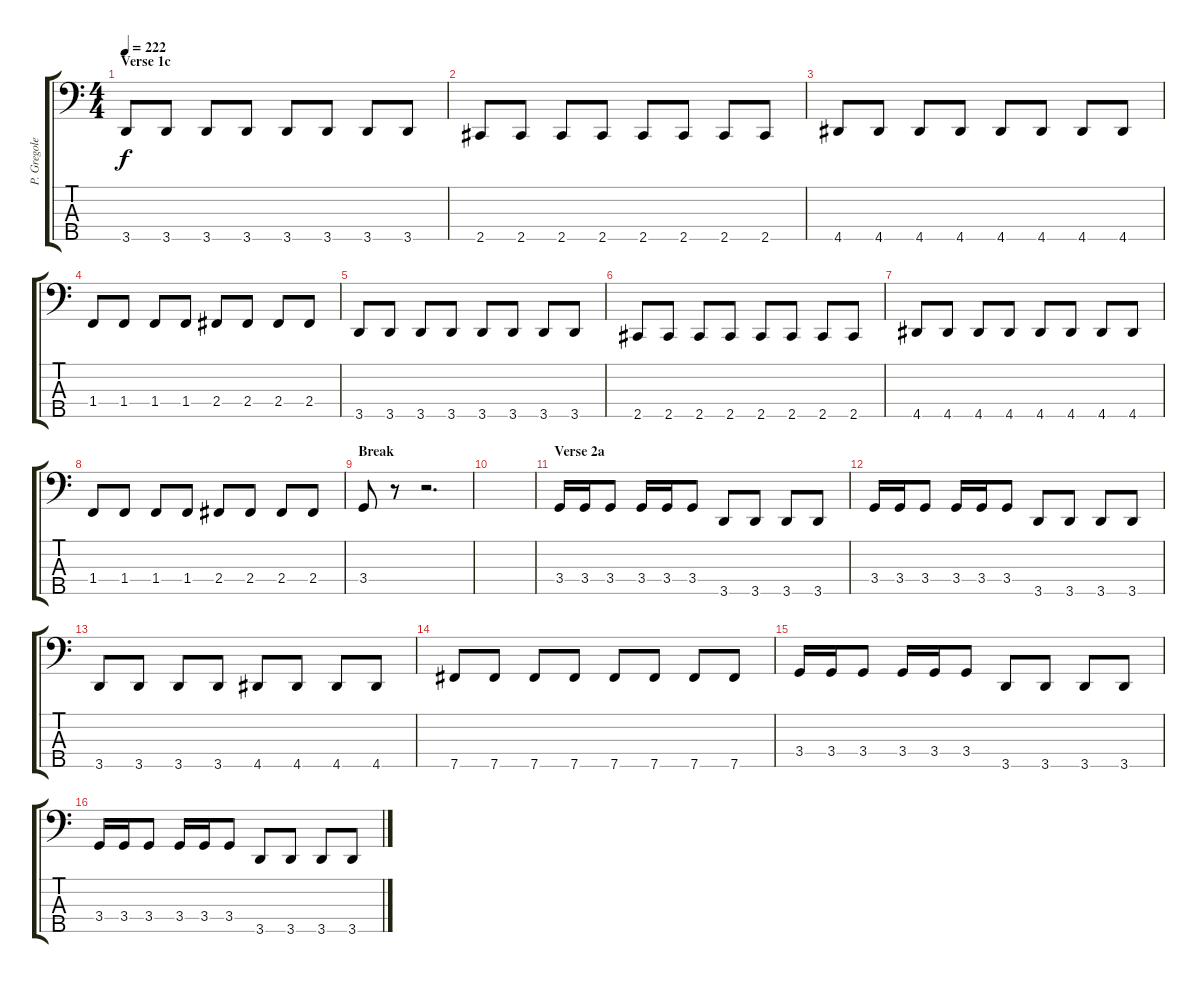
\track ("P. Gregoletto" "P. Gregole") {instrument electricbasspick}
\staff {score tabs}
\tuning (G2 D2 A1 E1 B0) {hide}
\ts (4 4)
\section ("" "Verse 1c")
\tempo 222
\clef f4
\ks c
3.5.8{dy f} 3.5.8 3.5.8 3.5.8 3.5.8 3.5.8 3.5.8 3.5.8 |
2.5.8 2.5.8 2.5.8 2.5.8 2.5.8 2.5.8 2.5.8 2.5.8 |
4.5.8 4.5.8 4.5.8 4.5.8 4.5.8 4.5.8 4.5.8 4.5.8 |
1.4.8 1.4.8 1.4.8 1.4.8 2.4.8 2.4.8 2.4.8 2.4.8 |
3.5.8 3.5.8 3.5.8 3.5.8 3.5.8 3.5.8 3.5.8 3.5.8 |
2.5.8 2.5.8 2.5.8 2.5.8 2.5.8 2.5.8 2.5.8 2.5.8 |
4.5.8 4.5.8 4.5.8 4.5.8 4.5.8 4.5.8 4.5.8 4.5.8 |
1.4.8 1.4.8 1.4.8 1.4.8 2.4.8 2.4.8 2.4.8 2.4.8 |
\section ("" "Break")
3.4.8 r.8 r.2{d} |
|
\section ("" "Verse 2a")
3.4.16 3.4.16 3.4.8 3.4.16 3.4.16 3.4.8 3.5.8 3.5.8 3.5.8 3.5.8 |
3.4.16 3.4.16 3.4.8 3.4.16 3.4.16 3.4.8 3.5.8 3.5.8 3.5.8 3.5.8 |
3.5.8 3.5.8 3.5.8 3.5.8 4.5.8 4.5.8 4.5.8 4.5.8 |
7.5.8 7.5.8 7.5.8 7.5.8 7.5.8 7.5.8 7.5.8 7.5.8 |
3.4.16 3.4.16 3.4.8 3.4.16 3.4.16 3.4.8 3.5.8 3.5.8 3.5.8 3.5.8 |
3.4.16 3.4.16 3.4.8 3.4.16 3.4.16 3.4.8 3.5.8 3.5.8 3.5.8 3.5.8
